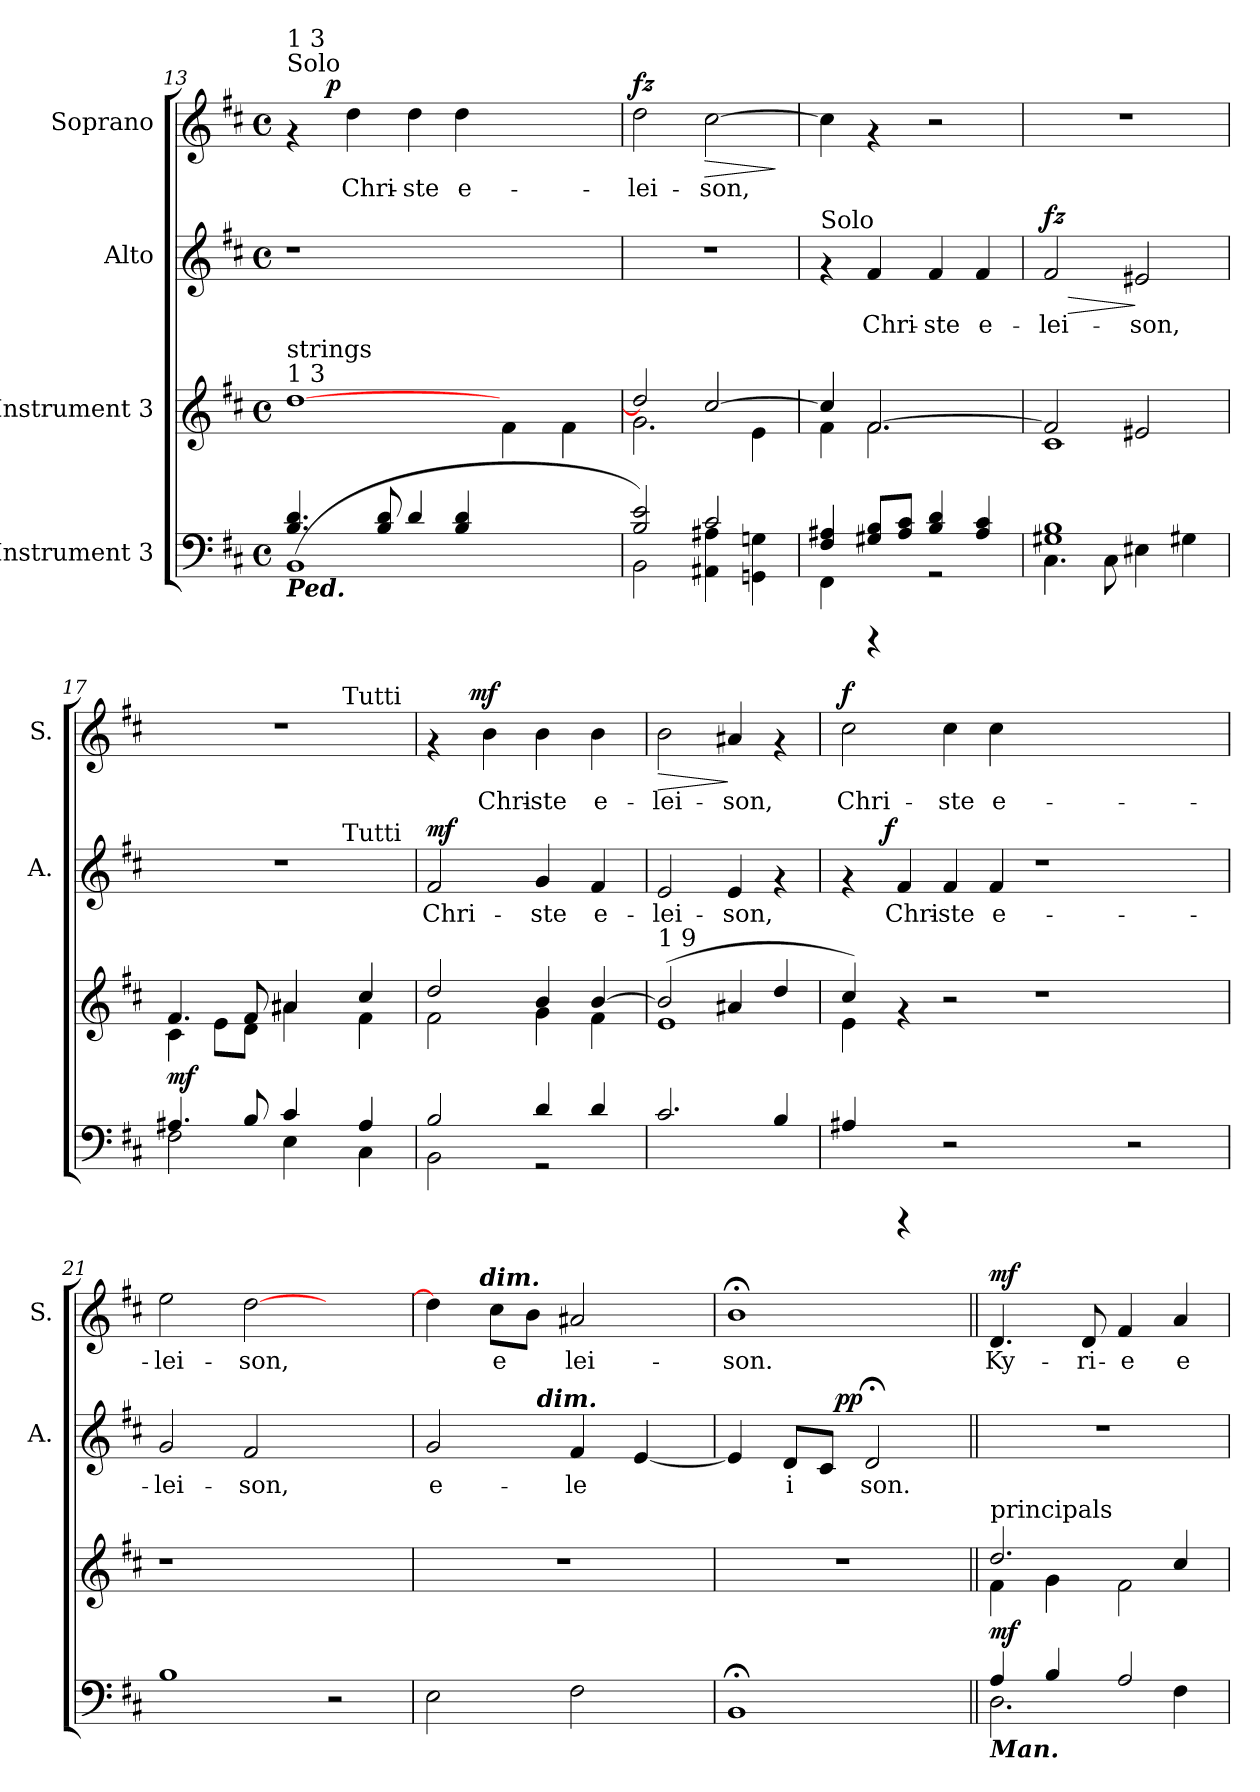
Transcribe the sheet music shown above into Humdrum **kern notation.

**kern	**dynam	**kern	**dynam	**kern	**text	**dynam	**kern	**text	**dynam
*part4	*part4	*part3	*part3	*part2	*part2	*part2	*part1	*part1	*part1
*staff4	*staff4	*staff3	*staff3	*staff2	*staff2	*staff2	*staff1	*staff1	*staff1
*I"Instrument 3	*	*I"Instrument 3	*	*I"Alto	*	*	*I"Soprano	*	*
*	*	*	*	*I'A.	*	*	*I'S.	*	*
!!LO:PB:g=z
*clefF4	*	*clefG2	*	*clefG2	*	*	*clefG2	*	*
*k[f#c#]	*	*k[f#c#]	*	*k[f#c#]	*	*	*k[f#c#]	*	*
*D:	*	*D:	*	*D:	*	*	*D:	*	*
*M4/4	*	*M4/4	*	*M4/4	*	*	*M4/4	*	*
*met(c)	*	*met(c)	*	*met(c)	*	*	*met(c)	*	*
=13	=13	=13	=13	=13	=13	=13	=13	=13	=13
*^	*	*	*	*	*	*	*^	*	*
!	!	!	!	!	!	!	!	!LO:TX:a:t=Solo	!	!	!
!	!	!	!	!	!	!	!	!LO:TX:a:t=1 3	!	!	!
!	!	!	!LO:TX:a:t=1 3	!	!	!	!	!	!	!	!
!	!	!	!LO:TX:a:t=strings	!	!	!	!	!	!	!	!
!LO:TX:b:Bi:t=Ped.	!	!	!	!	!	!	!	!	!	!	!
4.B/ 4.d/	(<1BB	.	[>1dd	.	1r	.	.	4rf	8.ryy	.	.
!	!	!	!	!	!	!	!	!	!	!	!LO:DY:a
.	.	.	.	.	.	.	.	.	1ryy	.	p
!	!	!	!	!	!	!	!	!	!	!LO:LY:b:cj	!
.	.	.	.	.	.	.	.	4dd\	.	Chri-	.
8d/ 8B/	.	.	.	.	.	.	.	.	.	.	.
!	!	!	!	!	!	!	!	!	!	!LO:LY:b:cj	!
4d/	.	.	.	.	.	.	.	4dd\	.	-ste	.
!	!	!	!	!	!	!	!	!	!	!LO:LY:b:cj	!
4d/ 4B/	.	.	.	.	.	.	.	4dd\	.	e-	.
2ryy	2ryy	.	4f#\	.	2ryy	.	.	2ryy	.	.	.
.	.	.	.	.	.	.	.	.	4ryy	.	.
.	.	.	4f#\	.	.	.	.	.	.	.	.
.	.	.	.	.	.	.	.	.	16ryy	.	.
=14	=14	=14	=14	=14	=14	=14	=14	=14	=14	=14	=14
*	*	*	*^	*	*	*	*	*	*	*	*
!	!	!	!	!	!	!	!	!	!	!	!LO:LY:b:cj	!LO:DY:a
*	*	*	*	*	*	*	*	*	*v	*v	*	*
2BB\	2B/ 2e/)	.	2dd/]	2.g\	.	1r	.	.	2dd\	-lei-	fz
!	!	!	!	!	!	!	!	!	!	!LO:LY:b:cj	!LO:HP:b
4A#X\ 4AA#X\	2c#/	.	[>2cc#/	.	.	.	.	.	[>2cc#\	-son,	>
4Gn\ 4GGn\	.	.	.	4e\	.	.	.	.	.	.	.
*v	*v	*	*	*	*	*	*	*	*	*	*
*	*	*v	*v	*	*	*	*	*	*	*
.	.	.	.	.	.	.	.	.	]
=15	=15	=15	=15	=15	=15	=15	=15	=15	=15
*^	*	*^	*	*	*	*	*	*	*
!	!	!	!	!	!	!LO:TX:a:t=Solo	!	!	!	!	!
!	!	!	!	!	!	!	!	!	!	!LO:LY:b:cj	!
4F#/ 4A#X/	4FF#\	.	4cc#/]	4f#\	.	4rf	.	.	4cc#\]	.	.
!	!	!	!	!	!	!	!LO:LY:b:cj	!	!	!	!
8B/ 8G#X/L	4rAAAA	.	[>2.f#/	2.f#\	.	4f#/	Chri-	.	4rf	.	.
8A#/ 8c#/J	.	.	.	.	.	.	.	.	.	.	.
!	!	!	!	!	!	!	!LO:LY:b:cj	!	!	!	!
4d/ 4B/	2r	.	.	.	.	4f#/	-ste	.	2r	.	.
!	!	!	!	!	!	!	!LO:LY:b:cj	!	!	!	!
4A#/ 4c#/	.	.	.	.	.	4f#/	e-	.	.	.	.
=16	=16	=16	=16	=16	=16	=16	=16	=16	=16	=16	=16
!	!	!	!	!	!	!	!LO:LY:b:cj	!LO:HP:b	!	!	!
!	!	!	!	!	!	!	!	!LO:DY:n=1:a	!	!	!
1B 1G#X	4.C#\	.	2f#/]	1c#	.	2f#/	-lei-	> fz	1r	.	.
.	8C#\	.	.	.	.	.	.	.	.	.	.
!	!	!	!	!	!	!	!LO:LY:b:cj	!	!	!	!
.	4E#X\	.	2e#X/	.	.	2e#X/	-son,	]	.	.	.
.	4G#X\	.	.	.	.	.	.	.	.	.	.
=17	=17	=17	=17	=17	=17	=17	=17	=17	=17	=17	=17
!	!	!	!	!	!LO:DY:b	!	!	!	!	!	!
*	*	*	*	*	*	*^	*	*	*^	*	*
4.A#X/	2F#\	.	4.f#/	4c#\	mf	1r	2ryy	.	.	1r	2ryy	.	.
.	.	.	.	8e\L	.	.	.	.	.	.	.	.	.
8B/	.	.	8f#/	8d\J	.	.	.	.	.	.	.	.	.
4c#/	4E\	.	4a#X/	4a#\	.	.	8ryy	.	.	.	8ryy	.	.
.	.	.	.	.	.	.	16ryy	.	.	.	16ryy	.	.
.	.	.	.	.	.	.	64ryy	.	.	.	64ryy	.	.
!	!	!	!	!	!	!	!	!	!	!	!LO:TX:a:t=Tutti	!	!
!	!	!	!	!	!	!	!LO:TX:a:t=Tutti	!	!	!	!	!	!
.	.	.	.	.	.	.	4ryy	.	.	.	4ryy	.	.
4A#/	4C#\	.	4cc#/	4f#\	.	.	.	.	.	.	.	.	.
.	.	.	.	.	.	.	32.ryy	.	.	.	32.ryy	.	.
=18	=18	=18	=18	=18	=18	=18	=18	=18	=18	=18	=18	=18	=18
!	!	!	!	!	!	!	!	!LO:LY:b:cj	!LO:DY:a	!	!	!	!
*	*	*	*	*	*	*v	*v	*	*	*	*	*	*
2B/	2BB\	.	2dd/	2f#\	.	2f#/	Chri-	mf	4rf	8..ryy	.	.
!	!	!	!	!	!	!	!	!	!	!	!	!LO:DY:a
.	.	.	.	.	.	.	.	.	.	2ryy	.	mf
!	!	!	!	!	!	!	!	!	!	!	!LO:LY:b:cj	!
.	.	.	.	.	.	.	.	.	4b\	.	Chri-	.
!	!	!	!	!	!	!	!LO:LY:b:cj	!	!	!	!LO:LY:b:cj	!
4d/	2r	.	4b/	4g\	.	4g/	-ste	.	4b\	.	-ste	.
.	.	.	.	.	.	.	.	.	.	4ryy	.	.
!	!	!	!	!	!	!	!LO:LY:b:cj	!	!	!	!LO:LY:b:cj	!
4d/	.	.	[>4b/	4f#\	.	4f#/	e-	.	4b\	.	e-	.
.	.	.	.	.	.	.	.	.	.	32ryy	.	.
!!LO:PB:g=z
=19	=19	=19	=19	=19	=19	=19	=19	=19	=19	=19	=19	=19
!	!	!	!LO:TX:a:t=1 9	!	!	!	!	!	!	!	!	!
!	!	!	!	!	!	!	!LO:LY:b:cj	!	!	!	!LO:LY:b:cj	!LO:HP:b
*v	*v	*	*	*	*	*	*	*	*v	*v	*	*
2.c#/	.	2b/]	(<1e	.	2e/	-lei-	.	2b\	-lei-	>
!	!	!	!	!	!	!LO:LY:b:cj	!	!	!LO:LY:b:cj	!
.	.	4a#X/	.	.	4e/	-son,	.	4a#X/	-son,	]
4B/	.	4dd/	.	.	4rf	.	.	4rf	.	.
=20	=20	=20	=20	=20	=20	=20	=20	=20	=20	=20
!	!	!	!	!	!	!	!	!	!LO:LY:b:cj	!LO:DY:a
*	*	*	*	*	*^	*	*	*	*	*
4A#X/	.	4e\	4cc#/)	.	4rf	8..ryy	.	.	2cc#\	Chri-	f
!	!	!	!	!	!	!	!	!LO:DY:a	!	!	!
.	.	.	.	.	.	1ryy	.	f	.	.	.
!	!	!	!	!	!	!	!LO:LY:b:cj	!	!	!	!
4rDDD	.	4rf	1..ryy	.	4f#/	.	Chri-	.	.	.	.
!	!	!	!	!	!	!	!LO:LY:b:cj	!	!	!LO:LY:b:cj	!
2r	.	2r	.	.	4f#/	.	-ste	.	4cc#\	-ste	.
!	!	!	!	!	!	!	!LO:LY:b:cj	!	!	!LO:LY:b:cj	!
.	.	.	.	.	4f#/	.	e-	.	4cc#\	e-	.
2ryy	.	1r	.	.	1r	.	.	.	1ryy	.	.
.	.	.	.	.	.	2ryy	.	.	.	.	.
2r	.	.	.	.	.	.	.	.	.	.	.
.	.	.	.	.	.	4ryy	.	.	.	.	.
.	.	.	.	.	.	32ryy	.	.	.	.	.
=21	=21	=21	=21	=21	=21	=21	=21	=21	=21	=21	=21
!	!	!	!	!	!	!	!LO:LY:b:cj	!	!	!LO:LY:b:cj	!
*	*	*v	*v	*	*	*	*	*	*	*	*
*	*	*	*	*v	*v	*	*	*	*	*
1B	.	1r	.	2g/	-lei-	.	2ee\	-lei-	.
!	!	!	!	!	!LO:LY:b:cj	!	!	!LO:LY:b:cj	!
.	.	.	.	2f#/	-son,	.	[>2dd\	-son,	.
2r	.	2ryy	.	2ryy	.	.	2ryy	.	.
=22	=22	=22	=22	=22	=22	=22	=22	=22	=22
!	!	!	!	!	!LO:LY:b:cj	!	!	!LO:LY:b:cj	!
*	*	*	*	*^	*	*	*^	*	*
2E\	.	1r	.	2g/	4ryy	e-	.	4dd\]	8...ryy	.	.
!	!	!	!	!	!	!	!	!	!LO:TX:a:Bi:t=dim.	!	!
.	.	.	.	.	.	.	.	.	2ryy	.	.
!	!	!	!	!	!	!	!	!	!	!LO:LY:b:cj	!
.	.	.	.	.	8ryy	.	.	8cc#\L	.	e-	.
!	!	!	!	!	!	!	!	!	!	!LO:LY:b:cj	!
.	.	.	.	.	64ryy	.	.	8b\J	.	--	.
!	!	!	!	!	!LO:TX:a:Bi:t=dim.	!	!	!	!	!	!
.	.	.	.	.	2ryy	.	.	.	.	.	.
!	!	!	!	!	!	!LO:LY:b:cj	!	!	!	!LO:LY:b:cj	!
2F#\	.	.	.	4f#/	.	-le-	.	2a#X/	.	-lei-	.
.	.	.	.	.	.	.	.	.	4ryy	.	.
!	!	!	!	!	!	!LO:LY:b:cj	!	!	!	!	!
.	.	.	.	[<4e/	.	--	.	.	.	.	.
.	.	.	.	.	16..ryy	.	.	.	.	.	.
.	.	.	.	.	.	.	.	.	64ryy	.	.
=23	=23	=23	=23	=23	=23	=23	=23	=23	=23	=23	=23
!	!	!	!	!	!	!LO:LY:b:cj	!	!	!	!LO:LY:b:cj	!
*	*	*	*	*	*	*	*	*v	*v	*	*
1BB;<	.	1r	.	4e/]	4ryy	--	.	1b;<	-son.	.
!	!	!	!	!	!	!LO:LY:b:cj	!	!	!	!
.	.	.	.	8d/L	8ryy	-i-	.	.	.	.
!	!	!	!	!	!	!LO:LY:b:cj	!	!	!	!
.	.	.	.	8c#/J	32ryy	--	.	.	.	.
!	!	!	!	!	!	!	!LO:DY:a	!	!	!
.	.	.	.	.	2ryy	.	pp	.	.	.
!	!	!	!	!	!	!LO:LY:b:cj	!	!	!	!
.	.	.	.	2d;</	.	-son.	.	.	.	.
.	.	.	.	.	16.ryy	.	.	.	.	.
=24||	=24||	=24||	=24||	=24||	=24||	=24||	=24||	=24||	=24||	=24||
*^	*	*^	*	*	*	*	*	*	*	*
!	!	!	!LO:TX:a:t=principals	!	!	!	!	!	!	!	!	!
!LO:TX:b:Bi:t=Man.	!	!	!	!	!	!	!	!	!	!	!	!
!	!	!LO:DY:a	!	!	!	!	!	!	!	!	!LO:LY:b:cj	!LO:DY:a
*	*	*	*	*	*	*v	*v	*	*	*	*	*
4A/	2.D\	mf	2.dd/	4f#\	.	1r	.	.	4.d/	Ky-	mf
4B/	.	.	.	4g\	.	.	.	.	.	.	.
!	!	!	!	!	!	!	!	!	!	!LO:LY:b:cj	!
.	.	.	.	.	.	.	.	.	8d/	-ri-	.
!	!	!	!	!	!	!	!	!	!	!LO:LY:b:cj	!
2A/	.	.	.	2f#\	.	.	.	.	4f#/	-e	.
!	!	!	!	!	!	!	!	!	!	!LO:LY:b:cj	!
.	4F#\	.	4cc#/	.	.	.	.	.	4a/	e-	.
*v	*v	*	*	*	*	*	*	*	*	*	*
*	*	*v	*v	*	*	*	*	*	*	*
=	=	=	=	=	=	=	=	=	=
*-	*-	*-	*-	*-	*-	*-	*-	*-	*-
